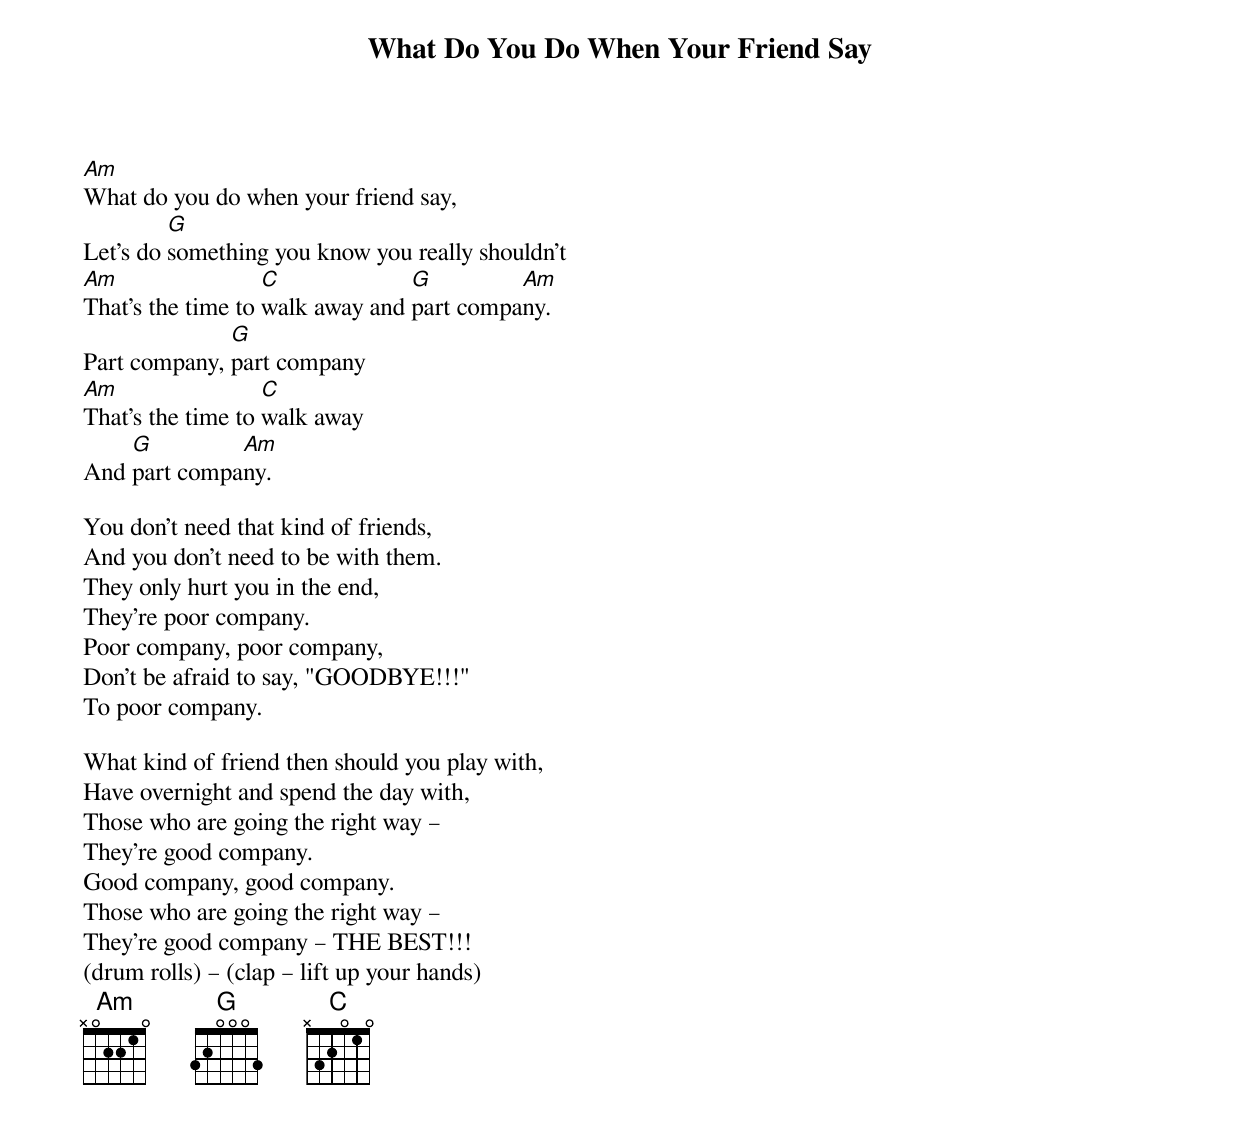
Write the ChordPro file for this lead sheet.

{title: What Do You Do When Your Friend Say}


[Am]What do you do when your friend say,
Let's do [G]something you know you really shouldn't
[Am]That's the time to [C]walk away and [G]part compa[Am]ny.
Part company, [G]part company
[Am]That's the time to [C]walk away
And [G]part compa[Am]ny.

You don't need that kind of friends,
And you don't need to be with them.
They only hurt you in the end,
They're poor company.
Poor company, poor company,
Don't be afraid to say, "GOODBYE!!!"
To poor company.

What kind of friend then should you play with,
Have overnight and spend the day with,
Those who are going the right way –
They're good company.
Good company, good company.
Those who are going the right way –
They're good company – THE BEST!!!
(drum rolls) – (clap – lift up your hands)
